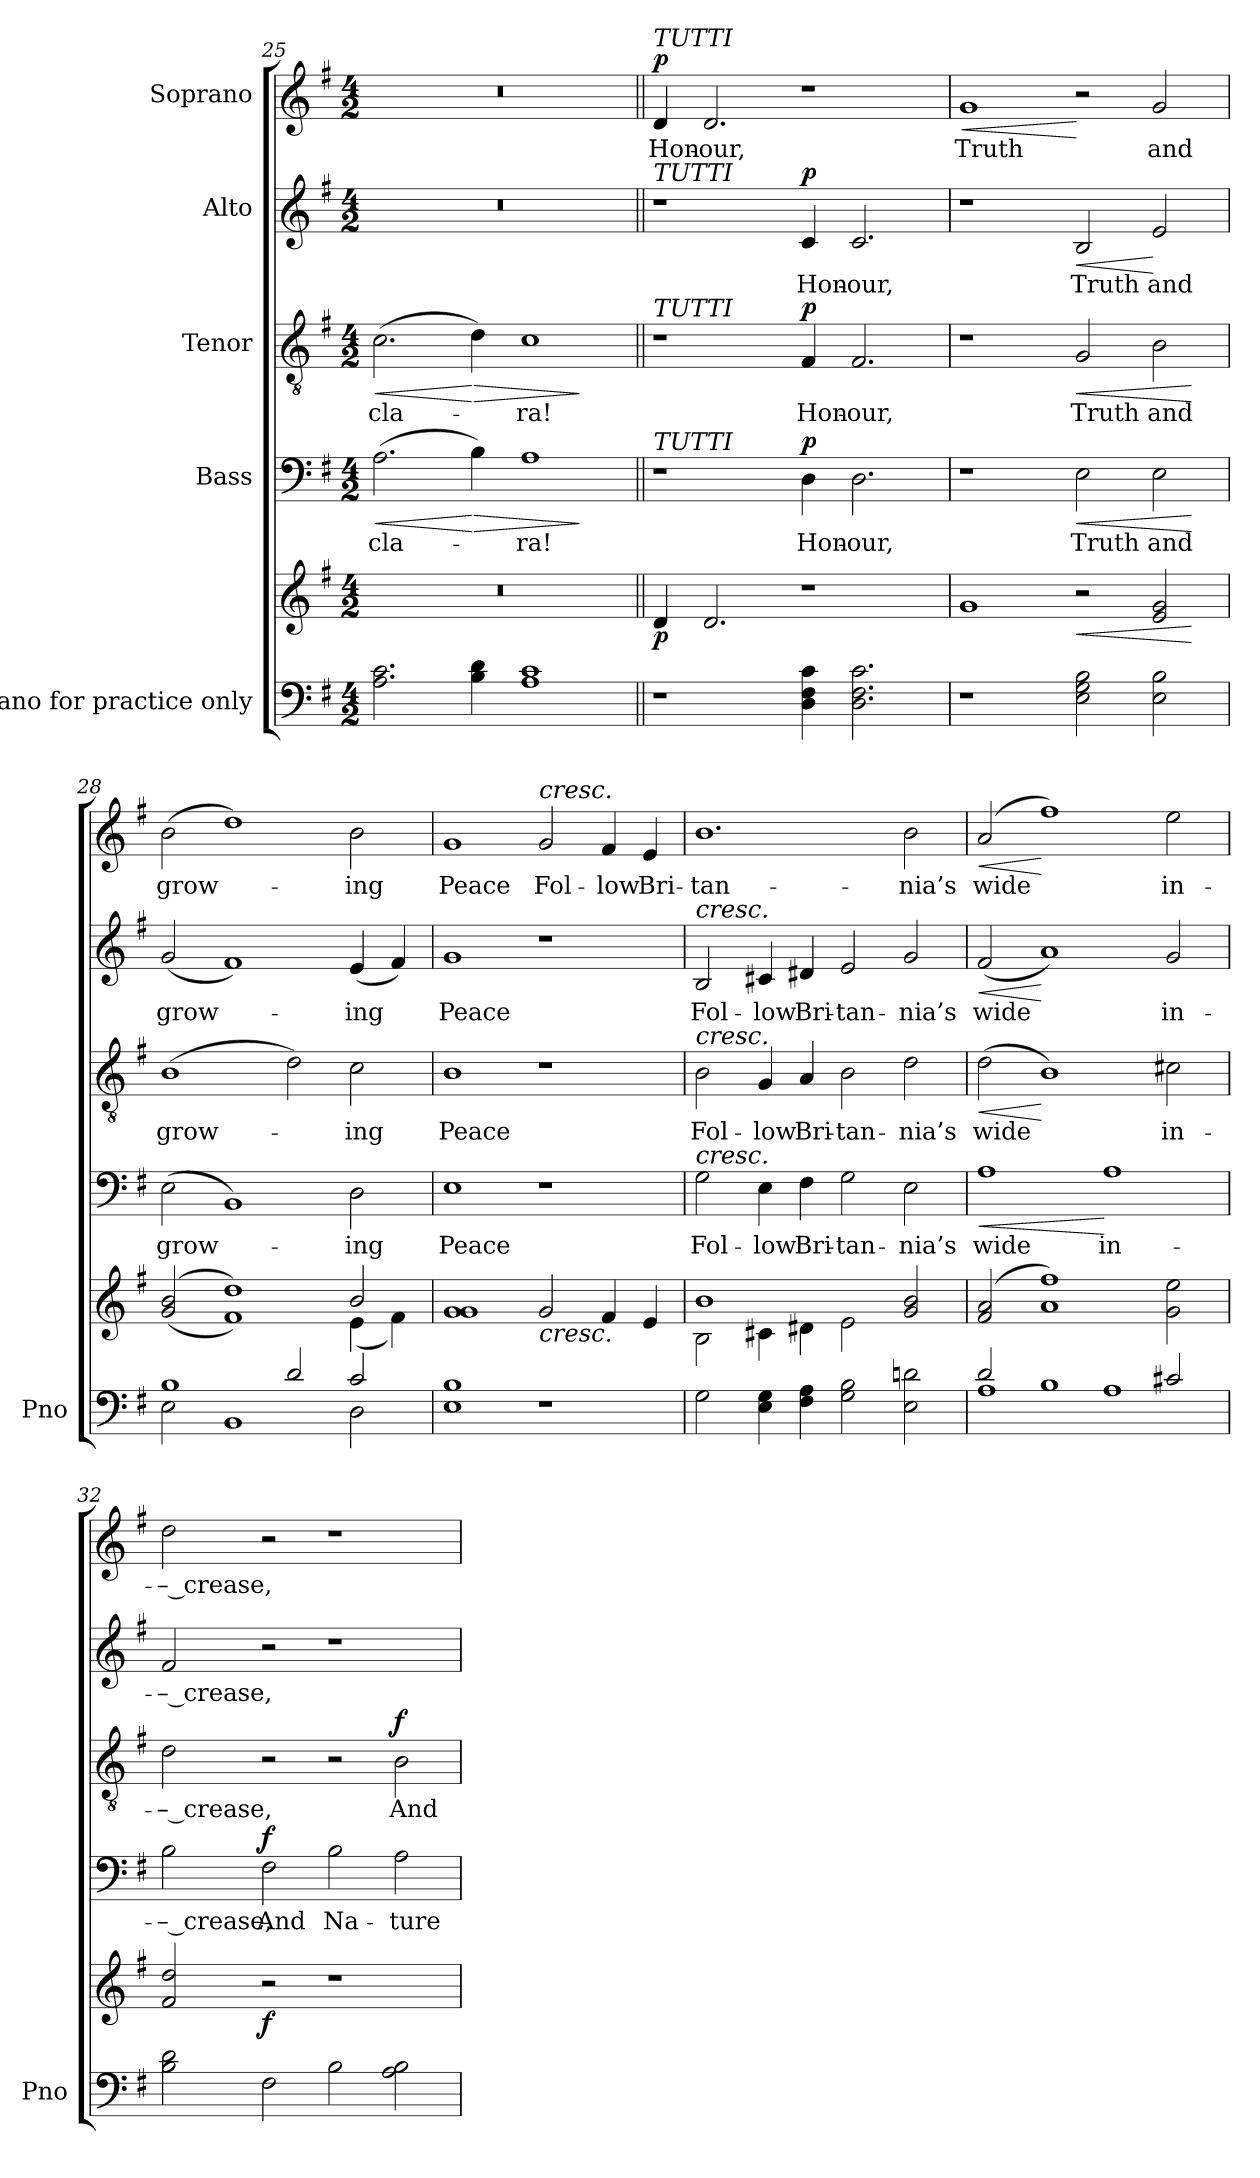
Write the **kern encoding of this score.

**kern	**kern	**dynam	**kern	**text	**dynam	**kern	**text	**dynam	**kern	**text	**dynam	**kern	**text	**dynam
*part5	*part5	*part5	*part4	*part4	*part4	*part3	*part3	*part3	*part2	*part2	*part2	*part1	*part1	*part1
*staff6	*staff5	*staff5/6	*staff4	*staff4	*staff4	*staff3	*staff3	*staff3	*staff2	*staff2	*staff2	*staff1	*staff1	*staff1
*I"Piano for practice only	*	*	*I"Bass	*	*	*I"Tenor	*	*	*I"Alto	*	*	*I"Soprano	*	*
*I'Pno	*	*	*	*	*	*	*	*	*	*	*	*	*	*
*clefF4	*clefG2	*	*clefF4	*	*	*clefGv2	*	*	*clefG2	*	*	*clefG2	*	*
*k[f#]	*k[f#]	*	*k[f#]	*	*	*k[f#]	*	*	*k[f#]	*	*	*k[f#]	*	*
*M4/2	*M4/2	*	*M4/2	*	*	*M4/2	*	*	*M4/2	*	*	*M4/2	*	*
=25	=25	=25	=25	=25	=25	=25	=25	=25	=25	=25	=25	=25	=25	=25
!	!	!	!	!LO:LY:b	!LO:HP:b	!	!LO:LY:b	!LO:HP:b	!	!	!	!	!	!
2.A\ 2.c\	0r	.	(>2.A\	-cla-	<	(>2.c\	-cla-	<	0r	.	.	0r	.	.
!	!	!	!	!	!LO:HP:n=1:b	!	!	!LO:HP:n=1:b	!	!	!	!	!	!
4B\ 4d\	.	.	4B\)	.	[ >	4d\)	.	[ >	.	.	.	.	.	.
!	!	!	!	!LO:LY:b	!	!	!LO:LY:b	!	!	!	!	!	!	!
1A 1c	.	.	1A	-ra!	.	1c	-ra!	.	.	.	.	.	.	.
.	.	.	.	.	]	.	.	]	.	.	.	.	.	.
=26||	=26||	=26||	=26||	=26||	=26||	=26||	=26||	=26||	=26||	=26||	=26||	=26||	=26||	=26||
!	!	!	!	!	!	!	!	!	!	!	!	!LO:TX:a:i:t=TUTTI	!	!
!	!	!	!	!	!	!	!	!	!LO:TX:a:i:t=TUTTI	!	!	!	!	!
!	!	!	!	!	!	!LO:TX:a:i:t=TUTTI	!	!	!	!	!	!	!	!
!	!	!	!LO:TX:a:i:t=TUTTI	!	!	!	!	!	!	!	!	!	!	!
!	!	!LO:DY:b	!	!	!	!	!	!	!	!	!	!	!LO:LY:b	!LO:DY:a
1r	4d/	p	1r	.	.	1r	.	.	1r	.	.	4d/	Hon-	p
!	!	!	!	!	!	!	!	!	!	!	!	!	!LO:LY:b	!
.	2.d/	.	.	.	.	.	.	.	.	.	.	2.d/	-our,	.
!	!	!	!	!LO:LY:b	!LO:DY:a	!	!LO:LY:b	!LO:DY:a	!	!LO:LY:b	!LO:DY:a	!	!	!
4D\ 4F#\ 4c\	1r	.	4D\	Hon-	p	4F#/	Hon-	p	4c/	Hon-	p	1r	.	.
!	!	!	!	!LO:LY:b	!	!	!LO:LY:b	!	!	!LO:LY:b	!	!	!	!
2.D\ 2.F#\ 2.c\	.	.	2.D\	-our,	.	2.F#/	-our,	.	2.c/	-our,	.	.	.	.
!!LO:PB:g=z
=27	=27	=27	=27	=27	=27	=27	=27	=27	=27	=27	=27	=27	=27	=27
!	!	!	!	!	!	!	!	!	!	!	!	!	!LO:LY:b	!LO:HP:b
1r	1g	.	1r	.	.	1r	.	.	1r	.	.	1g	Truth	<
!	!	!LO:HP:b	!	!LO:LY:b	!LO:HP:b	!	!LO:LY:b	!LO:HP:b	!	!LO:LY:b	!LO:HP:b	!	!	!
2E\ 2G\ 2B\	2r	<	2E\	Truth	<	2G/	Truth	<	2B/	Truth	<	2r	.	[
!	!	!	!	!LO:LY:b	!	!	!LO:LY:b	!	!	!LO:LY:b	!	!	!LO:LY:b	!
2E\ 2B\	2e/ 2g/	.	2E\	and	.	2B\	and	.	2e/	and	[	2g/	and	.
.	.	[	.	.	[	.	.	[	.	.	.	.	.	.
=28	=28	=28	=28	=28	=28	=28	=28	=28	=28	=28	=28	=28	=28	=28
*^	*^	*	*	*	*	*	*	*	*	*	*	*	*	*
!	!	!	!	!	!	!LO:LY:b	!	!	!LO:LY:b	!	!	!LO:LY:b	!	!	!LO:LY:b	!
1B	2E\	(>(<2g/ 2b/	1ryy	.	(>2E\	grow-	.	(>1B	grow-	.	(<2g/	grow-	.	(>2b\	grow-	.
.	1BB	1f# 1dd))	.	.	1BB)	.	.	.	.	.	1f#)	.	.	1dd)	.	.
2d/	.	.	2ryy	.	.	.	.	2d\)	.	.	.	.	.	.	.	.
!	!	!	!	!	!	!LO:LY:b	!	!	!LO:LY:b	!	!	!LO:LY:b	!	!	!LO:LY:b	!
2c/	2D\	2b/	(<4e\	.	2D\	-ing	.	2c\	-ing	.	(<4e/	-ing	.	2b\	-ing	.
.	.	.	4f#\)	.	.	.	.	.	.	.	4f#/)	.	.	.	.	.
*v	*v	*	*	*	*	*	*	*	*	*	*	*	*	*	*	*
=29	=29	=29	=29	=29	=29	=29	=29	=29	=29	=29	=29	=29	=29	=29	=29
!	!	!	!	!	!LO:LY:b	!	!	!LO:LY:b	!	!	!LO:LY:b	!	!	!LO:LY:b	!
*	*v	*v	*	*	*	*	*	*	*	*	*	*	*	*	*
1E 1B	1g 1g	.	1E	Peace	.	1B	Peace	.	1g	Peace	.	1g	Peace	.
!	!	!	!	!	!	!	!	!	!	!	!	!LO:TX:a:i:t=cresc.	!	!
!	!LO:TX:b:i:t=cresc.	!	!	!	!	!	!	!	!	!	!	!	!	!
!	!	!	!	!	!	!	!	!	!	!	!	!	!LO:LY:b	!
1r	2g/	.	1r	.	.	1r	.	.	1r	.	.	2g/	Fol-	.
!	!	!	!	!	!	!	!	!	!	!	!	!	!LO:LY:b	!
.	4f#/	.	.	.	.	.	.	.	.	.	.	4f#/	-low	.
!	!	!	!	!	!	!	!	!	!	!	!	!	!LO:LY:b	!
.	4e/	.	.	.	.	.	.	.	.	.	.	4e/	Bri-	.
=30	=30	=30	=30	=30	=30	=30	=30	=30	=30	=30	=30	=30	=30	=30
*	*^	*	*	*	*	*	*	*	*	*	*	*	*	*
!	!	!	!	!	!	!	!	!	!	!LO:TX:a:i:t=cresc.	!	!	!	!	!
!	!	!	!	!	!	!	!LO:TX:a:i:t=cresc.	!	!	!	!	!	!	!	!
!	!	!	!	!LO:TX:a:i:t=cresc.	!	!	!	!	!	!	!	!	!	!	!
!	!	!	!	!	!LO:LY:b	!	!	!LO:LY:b	!	!	!LO:LY:b	!	!	!LO:LY:b	!
2G\	1b	2B\	.	2G\	Fol-	.	2B\	Fol-	.	2B/	Fol-	.	1.b	-tan-	.
!	!	!	!	!	!LO:LY:b	!	!	!LO:LY:b	!	!	!LO:LY:b	!	!	!	!
4E\ 4G\	.	4c#X\	.	4E\	-low	.	4G/	-low	.	4c#X/	-low	.	.	.	.
!	!	!	!	!	!LO:LY:b	!	!	!LO:LY:b	!	!	!LO:LY:b	!	!	!	!
4F#\ 4A\	.	4d#X\	.	4F#\	Bri-	.	4A/	Bri-	.	4d#X/	Bri-	.	.	.	.
!	!	!	!	!	!LO:LY:b	!	!	!LO:LY:b	!	!	!LO:LY:b	!	!	!	!
2G\ 2B\	2ryy	2e\	.	2G\	-tan-	.	2B\	-tan-	.	2e/	-tan-	.	.	.	.
!	!	!	!	!	!LO:LY:b	!	!	!LO:LY:b	!	!	!LO:LY:b	!	!	!LO:LY:b	!
2E\ 2dn\	2g/ 2b/	2rcyy	.	2E\	-nia’s	.	2d\	-nia’s	.	2g/	-nia’s	.	2b\	-nia’s	.
=31	=31	=31	=31	=31	=31	=31	=31	=31	=31	=31	=31	=31	=31	=31	=31
*^	*	*	*	*	*	*	*	*	*	*	*	*	*	*	*
!	!	!	!	!	!	!LO:LY:b	!LO:HP:b	!	!LO:LY:b	!LO:HP:b	!	!LO:LY:b	!LO:HP:b	!	!LO:LY:b	!LO:HP:b
*	*	*v	*v	*	*	*	*	*	*	*	*	*	*	*	*	*
2d/	1A	(>2f#/ 2a/	.	1A	wide	<	(>2d\	wide	<	(<2f#/	wide	<	(>2a/	wide	<
1B	.	1a 1ff#)	.	.	.	.	1B)	.	[	1a)	.	[	1ff#)	.	[
!	!	!	!	!	!LO:LY:b	!	!	!	!	!	!	!	!	!	!
.	1A	.	.	1A	in-	[	.	.	.	.	.	.	.	.	.
!	!	!	!	!	!	!	!	!LO:LY:b	!	!	!LO:LY:b	!	!	!LO:LY:b	!
2c#X/	.	2g\ 2ee\	.	.	.	.	2c#X\	in-	.	2g/	in-	.	2ee\	in-	.
*v	*v	*	*	*	*	*	*	*	*	*	*	*	*	*	*
!!LO:LB:g=z
=32	=32	=32	=32	=32	=32	=32	=32	=32	=32	=32	=32	=32	=32	=32
!	!	!	!	!LO:LY:b	!	!	!LO:LY:b	!	!	!LO:LY:b	!	!	!LO:LY:b	!
2B\ 2d\	2f#/ 2dd/	.	2B\	-– crease,	.	2d\	-– crease,	.	2f#/	-– crease,	.	2dd\	-– crease,	.
!	!	!LO:DY:b	!	!LO:LY:b	!LO:DY:a	!	!	!	!	!	!	!	!	!
2F#\	2r	f	2F#\	And	f	2r	.	.	2r	.	.	2r	.	.
!	!	!	!	!LO:LY:b	!	!	!	!	!	!	!	!	!	!
2B\	1r	.	2B\	Na-	.	2r	.	.	1r	.	.	1r	.	.
!	!	!	!	!LO:LY:b	!	!	!LO:LY:b	!LO:DY:a	!	!	!	!	!	!
2A\ 2B\	.	.	2A\	-ture	.	2B\	And	f	.	.	.	.	.	.
=	=	=	=	=	=	=	=	=	=	=	=	=	=	=
*-	*-	*-	*-	*-	*-	*-	*-	*-	*-	*-	*-	*-	*-	*-
